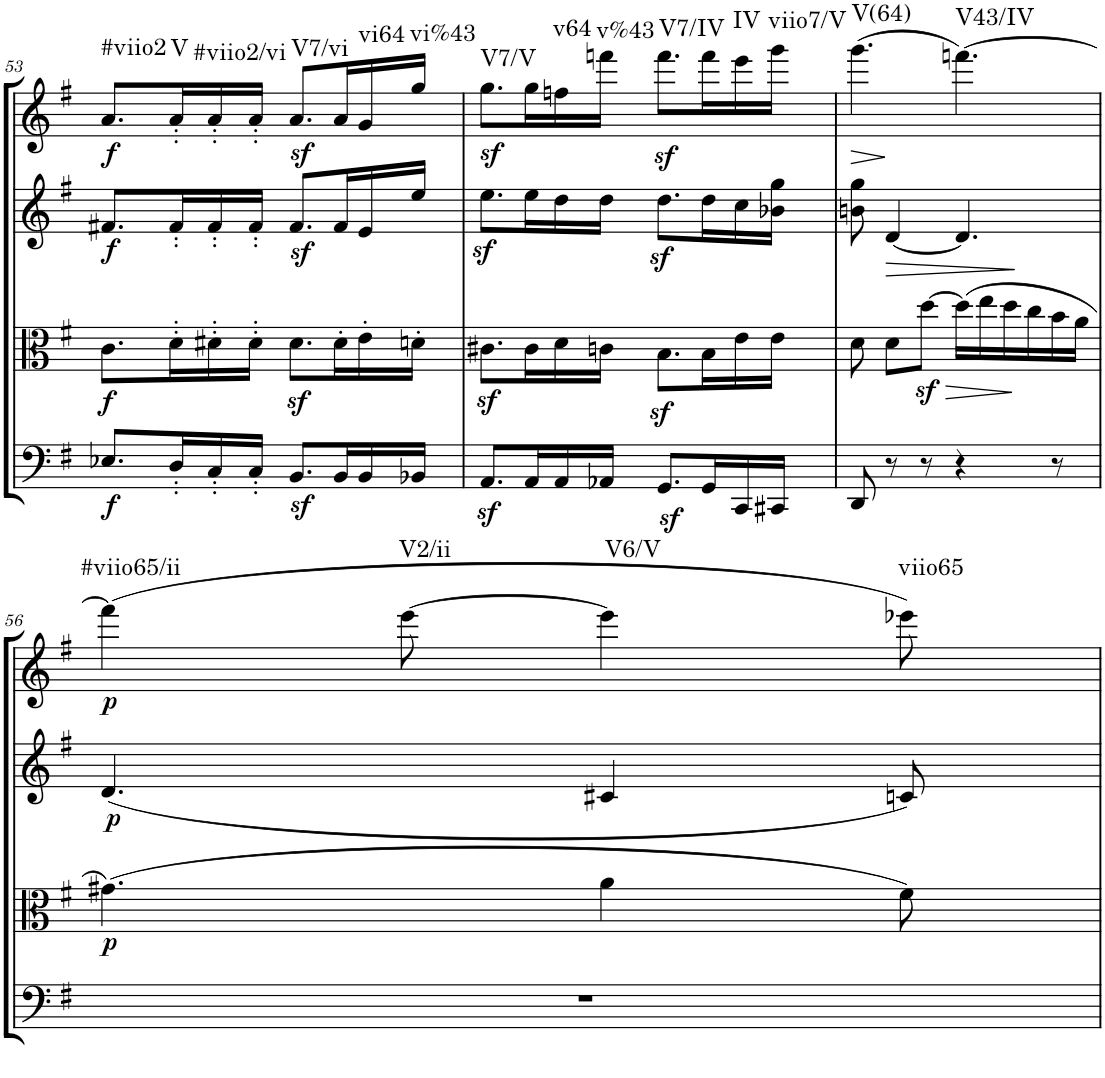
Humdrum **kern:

**kern	**dynam	**kern	**dynam	**kern	**dynam	**kern	**dynam	**harte
*part4	*part4	*part3	*part3	*part2	*part2	*part1	*part1	*part1
*staff4	*staff4	*staff3	*staff3	*staff2	*staff2	*staff1	*staff1	*
*I"Violoncello.	*	*I"Viola	*	*I"Violin II.	*	*I"Violin I.	*	*
*I'Vc	*	*I'Vla	*	*I'Vln	*	*I'Vln	*	*
!!LO:PB:g=z
*clefF4	*	*clefC3	*	*clefG2	*	*clefG2	*	*
*k[f#]	*	*k[f#]	*	*k[f#]	*	*k[f#]	*	*
*M6/8	*	*M6/8	*	*M6/8	*	*M6/8	*	*
=53	=53	=53	=53	=53	=53	=53	=53	=53
!	!LO:DY:b	!	!LO:DY:b	!	!LO:DY:b	!	!LO:DY:b	!LO:H:kt=#viio2
8.E-X/L	f	8.c\L	f	8.f#X/L	f	8.a/L	f	N
!	!	!	!	!	!	!	!	!LO:H:kt=V
16D''/L	.	16d''\L	.	16f#''/L	.	16a''/L	.	N
!	!	!	!	!	!	!	!	!LO:H:kt=#viio2/vi
16C''/	.	16d#X''\	.	16f#''/	.	16a''/	.	N
16C''/JJ	.	16d#''\JJ	.	16f#''/JJ	.	16a''/JJ	.	.
!	!	!	!	!	!	!	!LO:DY:b	!LO:H:kt=V7/vi
8.BBz</L	.	8.d#z<\L	.	8.f#z</L	.	8.a/L	sf	N
16BB/L	.	16d#'\L	.	16f#/L	.	16a/L	.	.
!	!	!	!	!	!	!	!	!LO:H:kt=vi64
16BB/	.	16e'\	.	16e/	.	16g/	.	N
!	!	!	!	!	!	!	!	!LO:H:kt=vi%43
16BB-X/JJ	.	16dn'\JJ	.	16ee/JJ	.	16gg/JJ	.	N
=54	=54	=54	=54	=54	=54	=54	=54	=54
!	!	!	!	!	!	!	!LO:DY:b	!LO:H:kt=V7/V
8.AAz</L	.	8.c#Xz<\L	.	8.eez<\L	.	8.gg\L	sf	N
16AA/L	.	16c#\L	.	16ee\L	.	16gg\L	.	.
!	!	!	!	!	!	!	!	!LO:H:kt=v64
16AA/	.	16d\	.	16dd\	.	16ffn\	.	N
!	!	!	!	!	!	!	!	!LO:H:kt=v%43
16AA-X/JJ	.	16cn\JJ	.	16dd\JJ	.	16fffn\JJ	.	N
!	!	!	!	!	!	!	!LO:DY:b	!LO:H:kt=V7/IV
8.GGz</L	.	8.Bz<\L	.	8.ddz<\L	.	8.fff\L	sf	N
16GG/L	.	16B\L	.	16dd\L	.	16fff\L	.	.
!	!	!	!	!	!	!	!	!LO:H:kt=IV
16CC/	.	16e\	.	16cc\	.	16eee\	.	N
!	!	!	!	!	!	!	!	!LO:H:kt=viio7/V
16CC#X/JJ	.	16e\JJ	.	16b-X\ 16gg\JJ	.	16ggg\JJ	.	N
=55	=55	=55	=55	=55	=55	=55	=55	=55
!	!	!	!	!	!	!	!LO:HP:b	!LO:H:kt=V(64)
8DD/	.	8d\	.	8bn\ 8gg\	.	(4.ggg\	>	N
!	!	!	!	!	!LO:HP:b	!	!	!
8r	.	8d\L	.	[4d/	>	.	.	.
!	!	!	!LO:HP:b	!	!	!	!	!
8r	.	[8ddz<\J	>	.	.	.	.	.
!	!	!	!	!	!	!	!	!LO:H:kt=V43/IV
4r	.	(16dd\LL]	.	4.d/]	.	[4.fffn\)	.	N
.	.	16ee\	.	.	.	.	.	.
.	.	16dd\	.	.	.	.	.	.
.	.	16cc\	.	.	.	.	.	.
8r	.	16b\	.	.	.	.	.	.
.	.	16a\JJ	.	.	.	.	.	.
.	.	.	]	.	]	.	]	.
!!LO:LB:g=z
=56	=56	=56	=56	=56	=56	=56	=56	=56
!	!	!	!LO:DY:b	!	!LO:DY:b	!	!LO:DY:b	!LO:H:kt=#viio65/ii
2.r	.	(4.g#X\)	p	(4.d/	p	(4fff\]	p	N
!	!	!	!	!	!	!	!	!LO:H:kt=V2/ii
.	.	.	.	.	.	[8eee\	.	N
!	!	!	!	!	!	!	!	!LO:H:kt=V6/V
.	.	4a\	.	4c#X/	.	4eee\]	.	N
!	!	!	!	!	!	!	!	!LO:H:kt=viio65
.	.	8f#\)	.	8cn/)	.	8eee-X\)	.	N
=	=	=	=	=	=	=	=	=
*-	*-	*-	*-	*-	*-	*-	*-	*-
